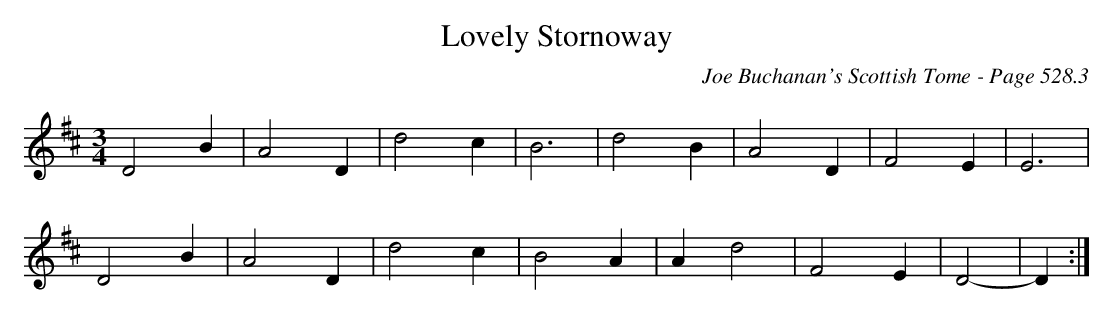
X:1
T:Lovely Stornoway
C:Joe Buchanan's Scottish Tome - Page 528.3
L:1/4
M:3/4
K:D
D2 B | A2 D | d2 c | B3 | d2 B | A2 D | F2 E | E3 |
D2 B | A2 D | d2 c | B2 A | A d2 | F2 E | D2- | D :|
